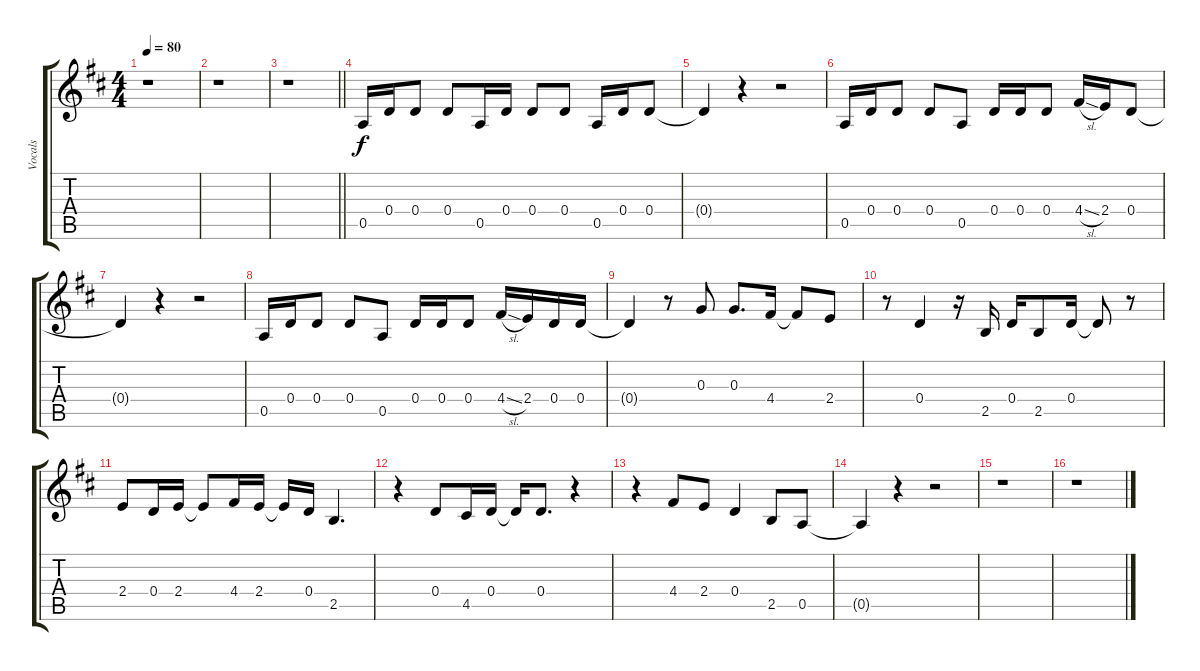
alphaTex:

\track ("Vocals" "Vocals") {instrument acousticguitarnylon}
\staff {score tabs}
\tuning (E4 B3 G3 D3 A2 E2) {hide}
\ts (4 4)
\tempo 80
\clef g2
\ks d
r.1{dy f} |
r.1 |
\barLineRight lightlight
r.1 |
0.5.16 0.4.16 0.4.8 0.4.8 0.5.16 0.4.16 0.4.8 0.4.8 0.5.16 0.4.16 0.4.8 |
0.4{t}.4 r.4 r.2 |
0.5.16 0.4.16 0.4.8 0.4.8 0.5.8 0.4.16 0.4.16 0.4.8 4.4{sl}.16 2.4.16 0.4.8 |
0.4{t}.4 r.4 r.2 |
0.5.16 0.4.16 0.4.8 0.4.8 0.5.8 0.4.16 0.4.16 0.4.8 4.4{sl}.16 2.4.16 0.4.16 0.4.16 |
0.4{t}.4 r.8 0.3.8 0.3.8{d} 4.4.16 4.4{t}.8 2.4.8 |
r.8 0.4.4 r.16 2.5.16 0.4.16 2.5.8 0.4.16 0.4{t}.8 r.8 |
2.4.8 0.4.16 2.4.16 2.4{t}.8 4.4.16 2.4.16 2.4{t}.16 0.4.16 2.5.4{d} |
r.4 0.4.8 4.5.16 0.4.16 0.4{t}.16 0.4.8{d} r.4 |
r.4 4.4.8 2.4.8 0.4.4 2.5.8 0.5.8 |
0.5{t}.4 r.4 r.2 |
r.1 |
r.1
